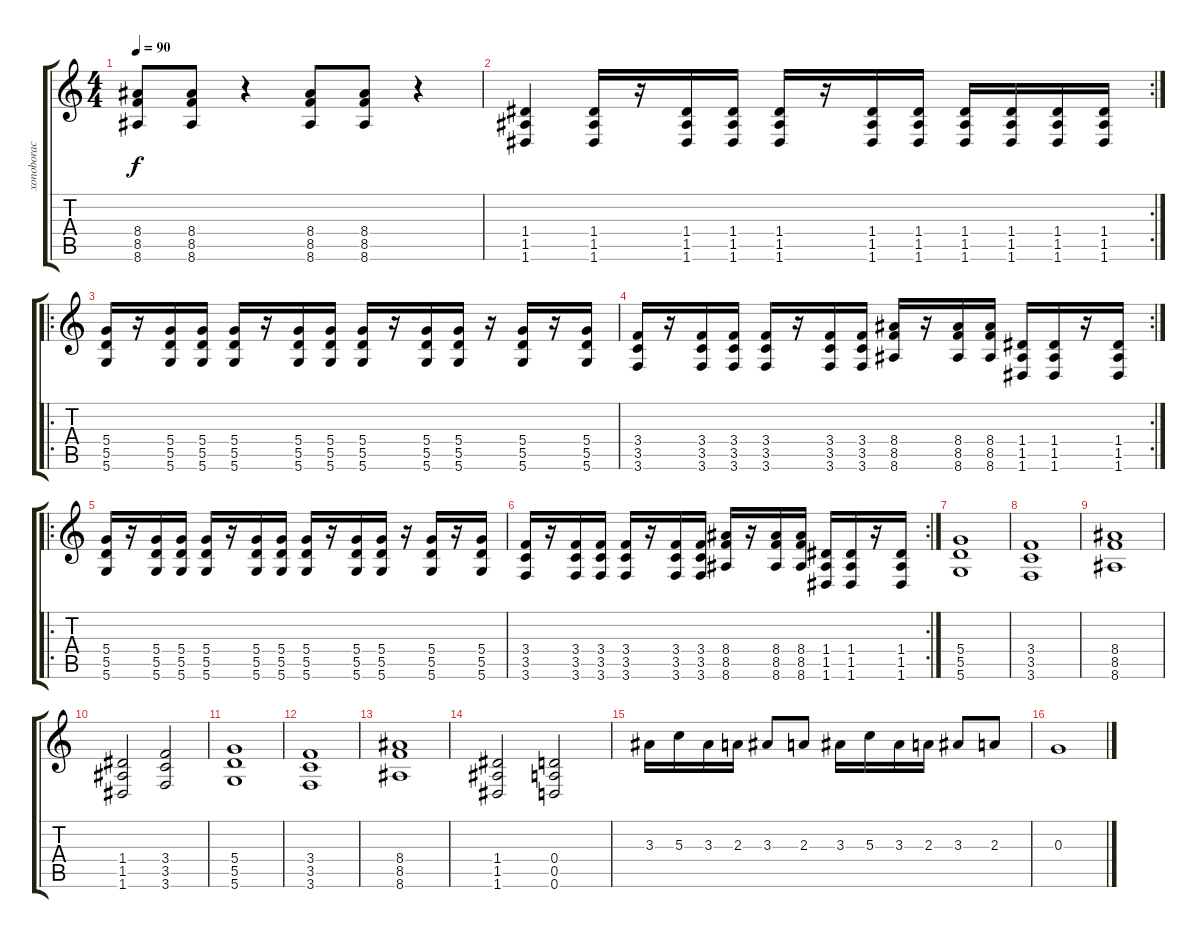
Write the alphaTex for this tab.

\track ("xonoborac mollig" "xonoborac ") {instrument distortionguitar}
\staff {score tabs}
\tuning (E4 B3 G3 D3 A2 D2) {hide}
\ts (4 4)
\tempo 90
\clef g2
\ks c
(8.4 8.5 8.6).8{dy f} (8.4 8.5 8.6).8 r.4 (8.4 8.5 8.6).8 (8.4 8.5 8.6).8 r.4 |
\rc 2
(1.4 1.5 1.6).4 (1.4 1.5 1.6).16 r.16 (1.4 1.5 1.6).16 (1.4 1.5 1.6).16 (1.4 1.5 1.6).16 r.16 (1.4 1.5 1.6).16 (1.4 1.5 1.6).16 (1.4 1.5 1.6).16 (1.4 1.5 1.6).16 (1.4 1.5 1.6).16 (1.4 1.5 1.6).16 |
\ro
(5.4 5.5 5.6).16 r.16 (5.4 5.5 5.6).16 (5.4 5.5 5.6).16 (5.4 5.5 5.6).16 r.16 (5.4 5.5 5.6).16 (5.4 5.5 5.6).16 (5.4 5.5 5.6).16 r.16 (5.4 5.5 5.6).16 (5.4 5.5 5.6).16 r.16 (5.4 5.5 5.6).16 r.16 (5.4 5.5 5.6).16 |
\rc 2
(3.4 3.5 3.6).16 r.16 (3.4 3.5 3.6).16 (3.4 3.5 3.6).16 (3.4 3.5 3.6).16 r.16 (3.4 3.5 3.6).16 (3.4 3.5 3.6).16 (8.4 8.5 8.6).16 r.16 (8.4 8.5 8.6).16 (8.4 8.5 8.6).16 (1.4 1.5 1.6).16 (1.4 1.5 1.6).16 r.16 (1.4 1.5 1.6).16 |
\ro
(5.4 5.5 5.6).16 r.16 (5.4 5.5 5.6).16 (5.4 5.5 5.6).16 (5.4 5.5 5.6).16 r.16 (5.4 5.5 5.6).16 (5.4 5.5 5.6).16 (5.4 5.5 5.6).16 r.16 (5.4 5.5 5.6).16 (5.4 5.5 5.6).16 r.16 (5.4 5.5 5.6).16 r.16 (5.4 5.5 5.6).16 |
\rc 2
(3.4 3.5 3.6).16 r.16 (3.4 3.5 3.6).16 (3.4 3.5 3.6).16 (3.4 3.5 3.6).16 r.16 (3.4 3.5 3.6).16 (3.4 3.5 3.6).16 (8.4 8.5 8.6).16 r.16 (8.4 8.5 8.6).16 (8.4 8.5 8.6).16 (1.4 1.5 1.6).16 (1.4 1.5 1.6).16 r.16 (1.4 1.5 1.6).16 |
(5.4 5.5 5.6).1 |
(3.4 3.5 3.6).1 |
(8.4 8.5 8.6).1 |
(1.4 1.5 1.6).2 (3.4 3.5 3.6).2 |
(5.4 5.5 5.6).1 |
(3.4 3.5 3.6).1 |
(8.4 8.5 8.6).1 |
(1.4 1.5 1.6).2 (0.4 0.5 0.6).2 |
3.3.16 5.3.16 3.3.16 2.3.16 3.3.8 2.3.8 3.3.16 5.3.16 3.3.16 2.3.16 3.3.8 2.3.8 |
0.3.1
